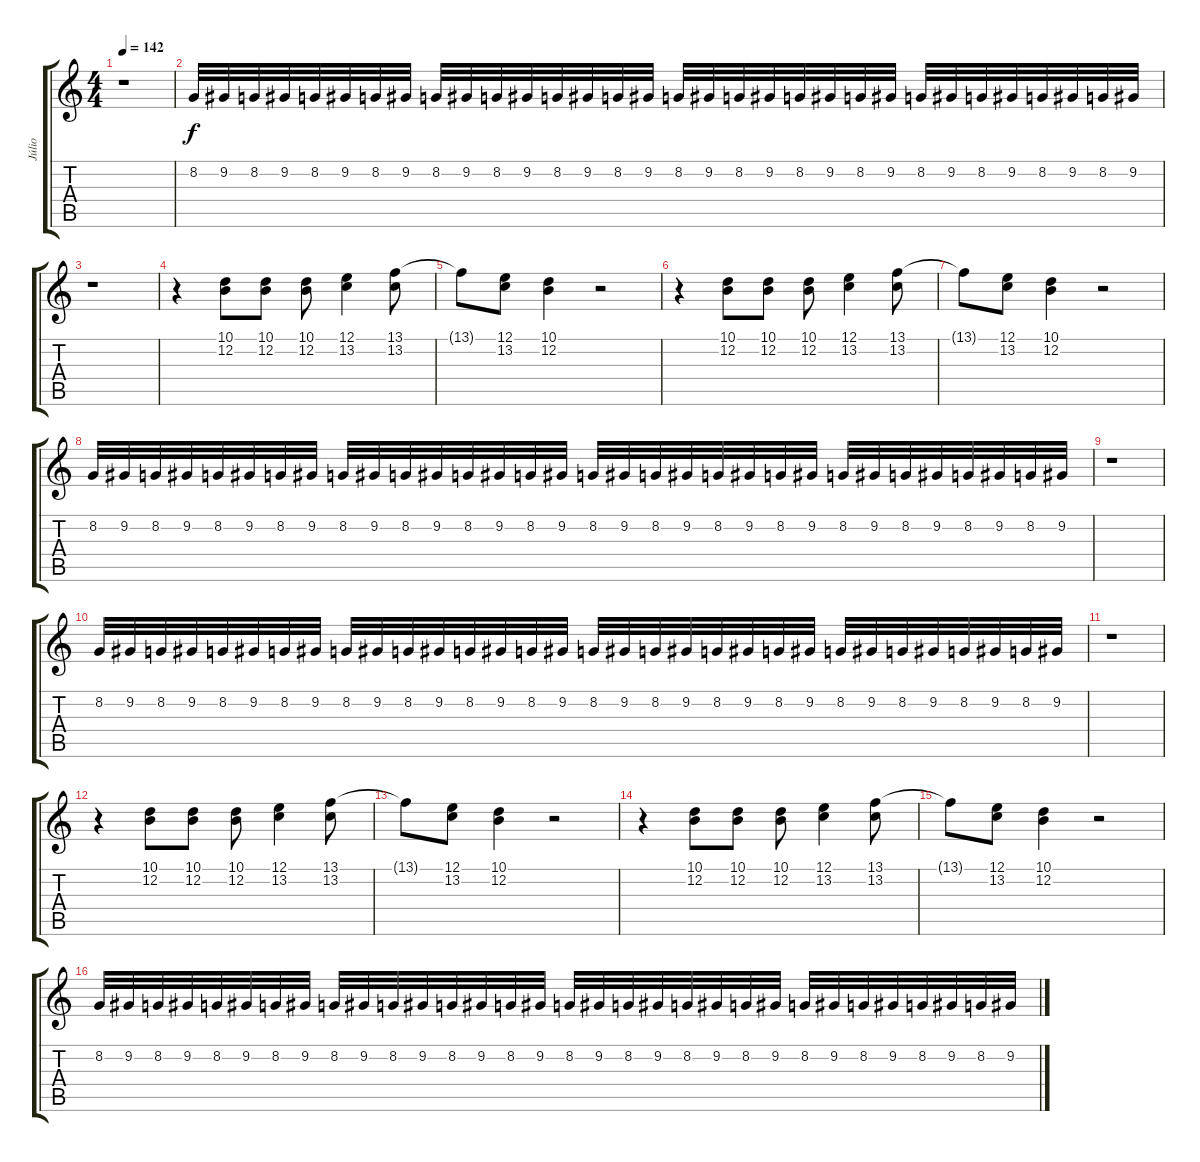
\track ("Júlio" "Júlio") {instrument xylophone}
\staff {score tabs}
\tuning (E4 B3 G3 D3 A2 E2) {hide}
\ts (4 4)
\tempo 142
\clef g2
\ks c
r.1{dy f} |
8.2.32 9.2.32 8.2.32 9.2.32 8.2.32 9.2.32 8.2.32 9.2.32 8.2.32 9.2.32 8.2.32 9.2.32 8.2.32 9.2.32 8.2.32 9.2.32 8.2.32 9.2.32 8.2.32 9.2.32 8.2.32 9.2.32 8.2.32 9.2.32 8.2.32 9.2.32 8.2.32 9.2.32 8.2.32 9.2.32 8.2.32 9.2.32 |
r.1 |
r.4 (10.1 12.2).8{volume 16} (10.1 12.2).8 (10.1 12.2).8 (12.1 13.2).4 (13.1 13.2).8 |
13.1{t}.8 (12.1 13.2).8 (10.1 12.2).4 r.2 |
r.4 (10.1 12.2).8 (10.1 12.2).8 (10.1 12.2).8 (12.1 13.2).4 (13.1 13.2).8 |
13.1{t}.8 (12.1 13.2).8 (10.1 12.2).4 r.2 |
8.2.32{volume 8} 9.2.32 8.2.32 9.2.32 8.2.32 9.2.32 8.2.32 9.2.32 8.2.32 9.2.32 8.2.32 9.2.32 8.2.32 9.2.32 8.2.32 9.2.32 8.2.32 9.2.32 8.2.32 9.2.32 8.2.32 9.2.32 8.2.32 9.2.32 8.2.32 9.2.32 8.2.32 9.2.32 8.2.32 9.2.32 8.2.32 9.2.32 |
r.1 |
8.2.32 9.2.32 8.2.32 9.2.32 8.2.32 9.2.32 8.2.32 9.2.32 8.2.32 9.2.32 8.2.32 9.2.32 8.2.32 9.2.32 8.2.32 9.2.32 8.2.32 9.2.32 8.2.32 9.2.32 8.2.32 9.2.32 8.2.32 9.2.32 8.2.32 9.2.32 8.2.32 9.2.32 8.2.32 9.2.32 8.2.32 9.2.32 |
r.1 |
r.4 (10.1 12.2).8{volume 16} (10.1 12.2).8 (10.1 12.2).8 (12.1 13.2).4 (13.1 13.2).8 |
13.1{t}.8 (12.1 13.2).8 (10.1 12.2).4 r.2 |
r.4 (10.1 12.2).8 (10.1 12.2).8 (10.1 12.2).8 (12.1 13.2).4 (13.1 13.2).8 |
13.1{t}.8 (12.1 13.2).8 (10.1 12.2).4 r.2 |
8.2.32{volume 8} 9.2.32 8.2.32 9.2.32 8.2.32 9.2.32 8.2.32 9.2.32 8.2.32 9.2.32 8.2.32 9.2.32 8.2.32 9.2.32 8.2.32 9.2.32 8.2.32 9.2.32 8.2.32 9.2.32 8.2.32 9.2.32 8.2.32 9.2.32 8.2.32 9.2.32 8.2.32 9.2.32 8.2.32 9.2.32 8.2.32 9.2.32
